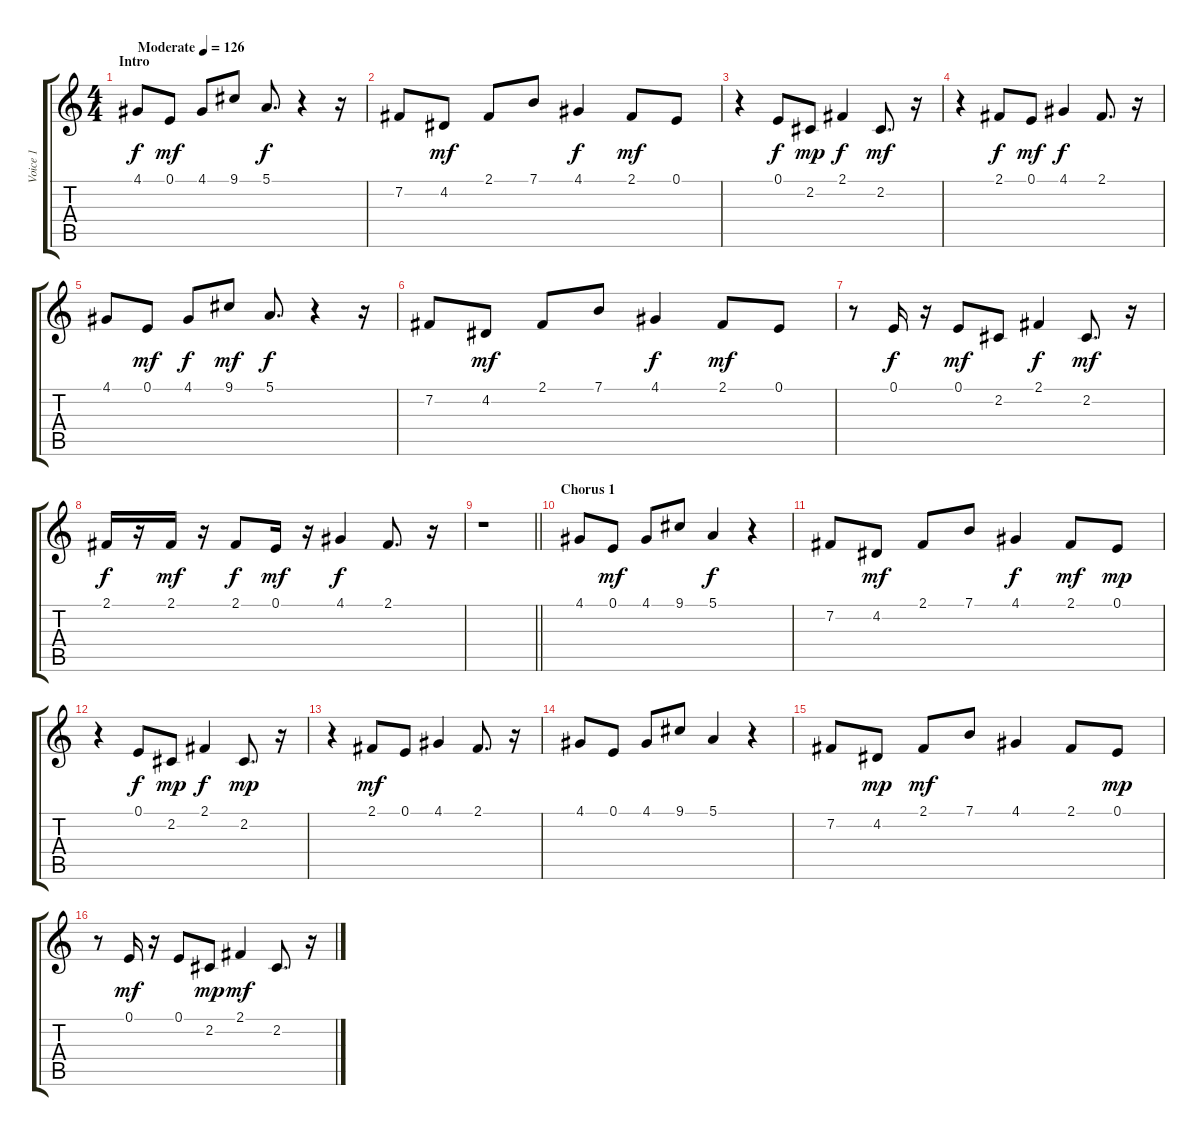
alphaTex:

\track ("Voice 1" "Voice 1") {instrument lead1square}
\staff {score tabs}
\tuning (E4 B3 G3 D3 A2 E2) {hide}
\ts (4 4)
\section ("" "Intro")
\tempo (126 "Moderate")
\clef g2
\ks c
4.1.8{dy f instrument lead1square} 0.1.8{dy mf} 4.1.8 9.1.8 5.1.8{d dy f} r.4 r.16 |
7.2.8 4.2.8{dy mf} 2.1.8 7.1.8 4.1.4{dy f} 2.1.8{dy mf} 0.1.8 |
r.4 0.1.8{dy f} 2.2.8{dy mp} 2.1.4{dy f} 2.2.8{d dy mf} r.16 |
r.4 2.1.8{dy f} 0.1.8{dy mf} 4.1.4{dy f} 2.1.8{d} r.16 |
4.1.8 0.1.8{dy mf} 4.1.8{dy f} 9.1.8{dy mf} 5.1.8{d dy f} r.4 r.16 |
7.2.8 4.2.8{dy mf} 2.1.8 7.1.8 4.1.4{dy f} 2.1.8{dy mf} 0.1.8 |
r.8 0.1.16{dy f} r.16 0.1.8{dy mf} 2.2.8 2.1.4{dy f} 2.2.8{d dy mf} r.16 |
2.1.16{dy f} r.16 2.1.16{dy mf} r.16 2.1.8{dy f} 0.1.16{dy mf} r.16 4.1.4{dy f} 2.1.8{d} r.16 |
\barLineRight lightlight
r.1 |
\section ("" "Chorus 1")
4.1.8 0.1.8{dy mf} 4.1.8 9.1.8 5.1.4{dy f} r.4 |
7.2.8 4.2.8{dy mf} 2.1.8 7.1.8 4.1.4{dy f} 2.1.8{dy mf} 0.1.8{dy mp} |
r.4 0.1.8{dy f} 2.2.8{dy mp} 2.1.4{dy f} 2.2.8{d dy mp} r.16 |
r.4 2.1.8{dy mf} 0.1.8 4.1.4 2.1.8{d} r.16 |
4.1.8 0.1.8 4.1.8 9.1.8 5.1.4 r.4 |
7.2.8 4.2.8{dy mp} 2.1.8{dy mf} 7.1.8 4.1.4 2.1.8 0.1.8{dy mp} |
r.8 0.1.16{dy mf} r.16 0.1.8 2.2.8{dy mp} 2.1.4{dy mf} 2.2.8{d} r.16
